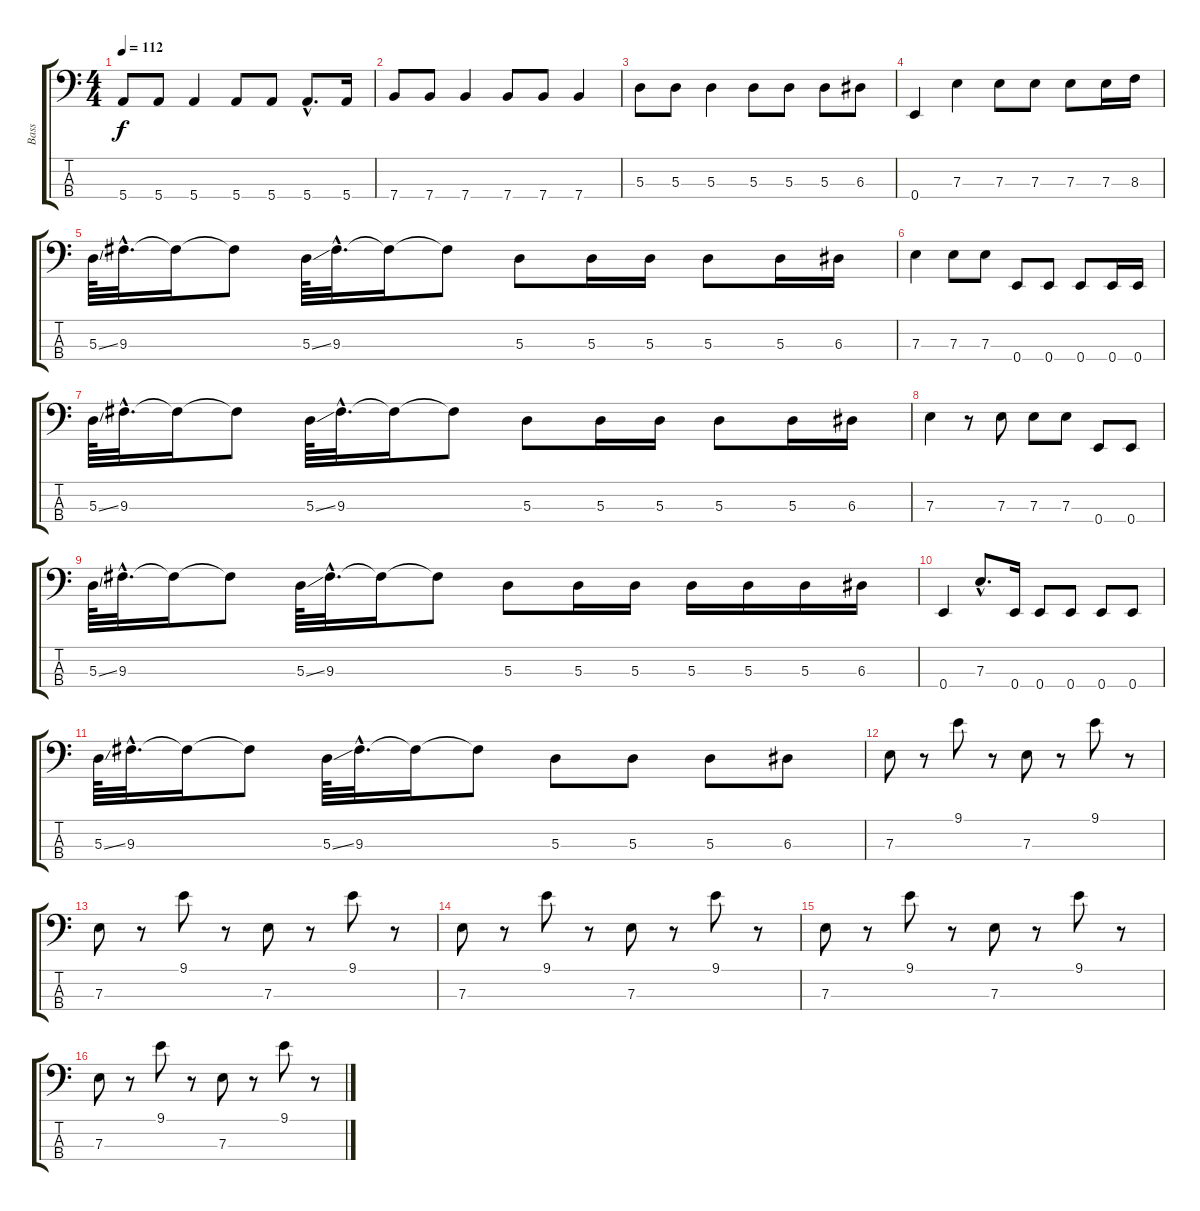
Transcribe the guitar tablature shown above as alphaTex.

\track ("Bass" "Bass") {instrument electricbasspick}
\staff {score tabs}
\tuning (G2 D2 A1 E1) {hide}
\ts (4 4)
\tempo 112
\clef f4
\ks c
5.4.8{dy f} 5.4.8 5.4.4 5.4.8 5.4.8 5.4{hac}.8{d} 5.4.16 |
7.4.8 7.4.8 7.4.4 7.4.8 7.4.8 7.4.4 |
5.3.8 5.3.8 5.3.4 5.3.8 5.3.8 5.3.8 6.3.8 |
0.4.4 7.3.4 7.3.8 7.3.8 7.3.8 7.3.16 8.3.16 |
5.3{ss}.64 9.3{hac}.32{d} 9.3{t}.16 9.3{t}.8 5.3{ss}.64 9.3{hac}.32{d} 9.3{t}.16 9.3{t}.8 5.3.8 5.3.16 5.3.16 5.3.8 5.3.16 6.3.16 |
7.3.4 7.3.8 7.3.8 0.4.8 0.4.8 0.4.8 0.4.16 0.4.16 |
5.3{ss}.64 9.3{hac}.32{d} 9.3{t}.16 9.3{t}.8 5.3{ss}.64 9.3{hac}.32{d} 9.3{t}.16 9.3{t}.8 5.3.8 5.3.16 5.3.16 5.3.8 5.3.16 6.3.16 |
7.3.4 r.8 7.3.8 7.3.8 7.3.8 0.4.8 0.4.8 |
5.3{ss}.64 9.3{hac}.32{d} 9.3{t}.16 9.3{t}.8 5.3{ss}.64 9.3{hac}.32{d} 9.3{t}.16 9.3{t}.8 5.3.8 5.3.16 5.3.16 5.3.16 5.3.16 5.3.16 6.3.16 |
0.4.4 7.3{hac}.8{d} 0.4.16 0.4.8 0.4.8 0.4.8 0.4.8 |
5.3{ss}.64 9.3{hac}.32{d} 9.3{t}.16 9.3{t}.8 5.3{ss}.64 9.3{hac}.32{d} 9.3{t}.16 9.3{t}.8 5.3.8 5.3.8 5.3.8 6.3.8 |
7.3.8 r.8 9.1.8 r.8 7.3.8 r.8 9.1.8 r.8 |
7.3.8 r.8 9.1.8 r.8 7.3.8 r.8 9.1.8 r.8 |
7.3.8 r.8 9.1.8 r.8 7.3.8 r.8 9.1.8 r.8 |
7.3.8 r.8 9.1.8 r.8 7.3.8 r.8 9.1.8 r.8 |
7.3.8 r.8 9.1.8 r.8 7.3.8 r.8 9.1.8 r.8
